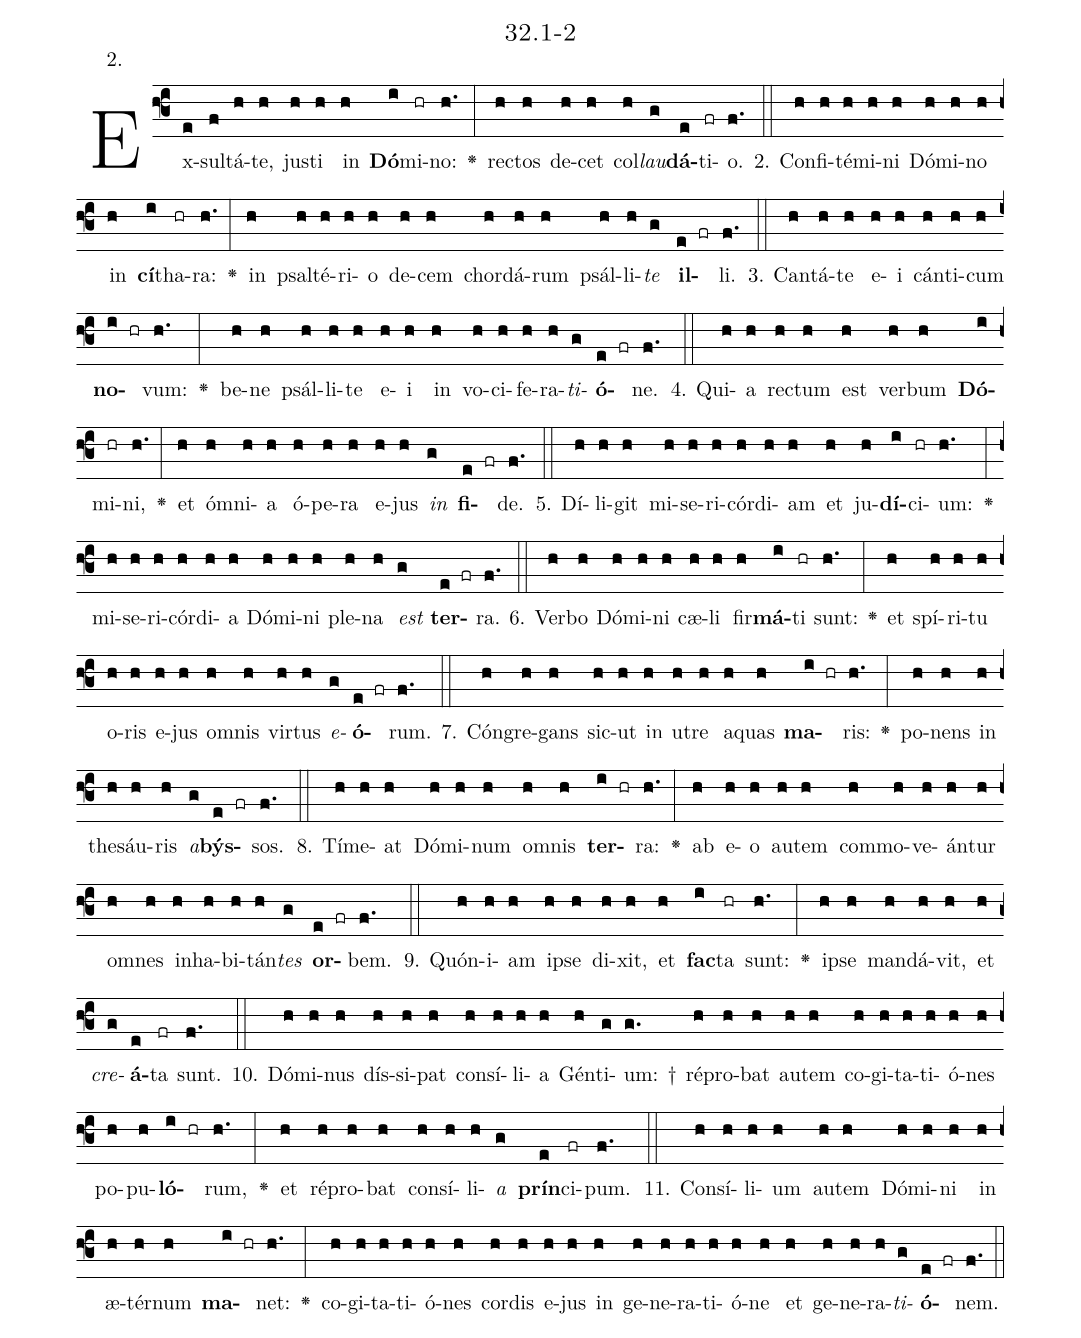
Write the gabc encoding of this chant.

name: 32.1-2;
annotation: 2.;
%%
(f3)Ex(e)sul(f)tá(h)te,(h) jus(h)ti(h) in(h) <b>Dó</b>(i)mi(hr)no:(h.) <v>\greheightstar</v>(:) rec(h)tos(h) de(h)cet(h) col(h)<i>lau</i>(g)<b>dá</b>(e)ti(fr)o.(f.) (::)
2. Con(h)fi(h)té(h)mi(h)ni(h) Dó(h)mi(h)no(h) in(h) <b>cí</b>(i)tha(hr)ra:(h.) <v>\greheightstar</v>(:) in(h) psal(h)té(h)ri(h)o(h) de(h)cem(h) chor(h)dá(h)rum(h) psál(h)li(h)<i>te</i>(g) <b>il</b>(e fr)li.(f.) (::)
3. Can(h)tá(h)te(h) e(h)i(h) cán(h)ti(h)cum(h) <b>no</b>(i hr)vum:(h.) <v>\greheightstar</v>(:) be(h)ne(h) psál(h)li(h)te(h) e(h)i(h) in(h) vo(h)ci(h)fe(h)ra(h)<i>ti</i>(g)<b>ó</b>(e fr)ne.(f.) (::)
4. Qui(h)a(h) rec(h)tum(h) est(h) ver(h)bum(h) <b>Dó</b>(i)mi(hr)ni,(h.) <v>\greheightstar</v>(:) et(h) óm(h)ni(h)a(h) ó(h)pe(h)ra(h) e(h)jus(h) <i>in</i>(g) <b>fi</b>(e fr)de.(f.) (::)
5. Dí(h)li(h)git(h) mi(h)se(h)ri(h)cór(h)di(h)am(h) et(h) ju(h)<b>dí</b>(i)ci(hr)um:(h.) <v>\greheightstar</v>(:) mi(h)se(h)ri(h)cór(h)di(h)a(h) Dó(h)mi(h)ni(h) ple(h)na(h) <i>est</i>(g) <b>ter</b>(e fr)ra.(f.) (::)
6. Ver(h)bo(h) Dó(h)mi(h)ni(h) cæ(h)li(h) fir(h)<b>má</b>(i)ti(hr) sunt:(h.) <v>\greheightstar</v>(:) et(h) spí(h)ri(h)tu(h) o(h)ris(h) e(h)jus(h) om(h)nis(h) vir(h)tus(h) <i>e</i>(g)<b>ó</b>(e fr)rum.(f.) (::)
7. Cón(h)gre(h)gans(h) sic(h)ut(h) in(h) u(h)tre(h) a(h)quas(h) <b>ma</b>(i hr)ris:(h.) <v>\greheightstar</v>(:) po(h)nens(h) in(h) the(h)sáu(h)ris(h) <i>a</i>(g)<b>býs</b>(e fr)sos.(f.) (::)
8. Tí(h)me(h)at(h) Dó(h)mi(h)num(h) om(h)nis(h) <b>ter</b>(i hr)ra:(h.) <v>\greheightstar</v>(:) ab(h) e(h)o(h) au(h)tem(h) com(h)mo(h)ve(h)án(h)tur(h) om(h)nes(h) in(h)ha(h)bi(h)tán(h)<i>tes</i>(g) <b>or</b>(e fr)bem.(f.) (::)
9. Quón(h)i(h)am(h) ip(h)se(h) di(h)xit,(h) et(h) <b>fac</b>(i)ta(hr) sunt:(h.) <v>\greheightstar</v>(:) ip(h)se(h) man(h)dá(h)vit,(h) et(h) <i>cre</i>(g)<b>á</b>(e)ta(fr) sunt.(f.) (::)
10. Dó(h)mi(h)nus(h) dís(h)si(h)pat(h) con(h)sí(h)li(h)a(h) Gén(h)ti(g)um: †(g.) ré(h)pro(h)bat(h) au(h)tem(h) co(h)gi(h)ta(h)ti(h)ó(h)nes(h) po(h)pu(h)<b>ló</b>(i hr)rum,(h.) <v>\greheightstar</v>(:) et(h) ré(h)pro(h)bat(h) con(h)sí(h)li(h)<i>a</i>(g) <b>prín</b>(e)ci(fr)pum.(f.) (::)
11. Con(h)sí(h)li(h)um(h) au(h)tem(h) Dó(h)mi(h)ni(h) in(h) æ(h)tér(h)num(h) <b>ma</b>(i hr)net:(h.) <v>\greheightstar</v>(:) co(h)gi(h)ta(h)ti(h)ó(h)nes(h) cor(h)dis(h) e(h)jus(h) in(h) ge(h)ne(h)ra(h)ti(h)ó(h)ne(h) et(h) ge(h)ne(h)ra(h)<i>ti</i>(g)<b>ó</b>(e fr)nem.(f.) (::)
